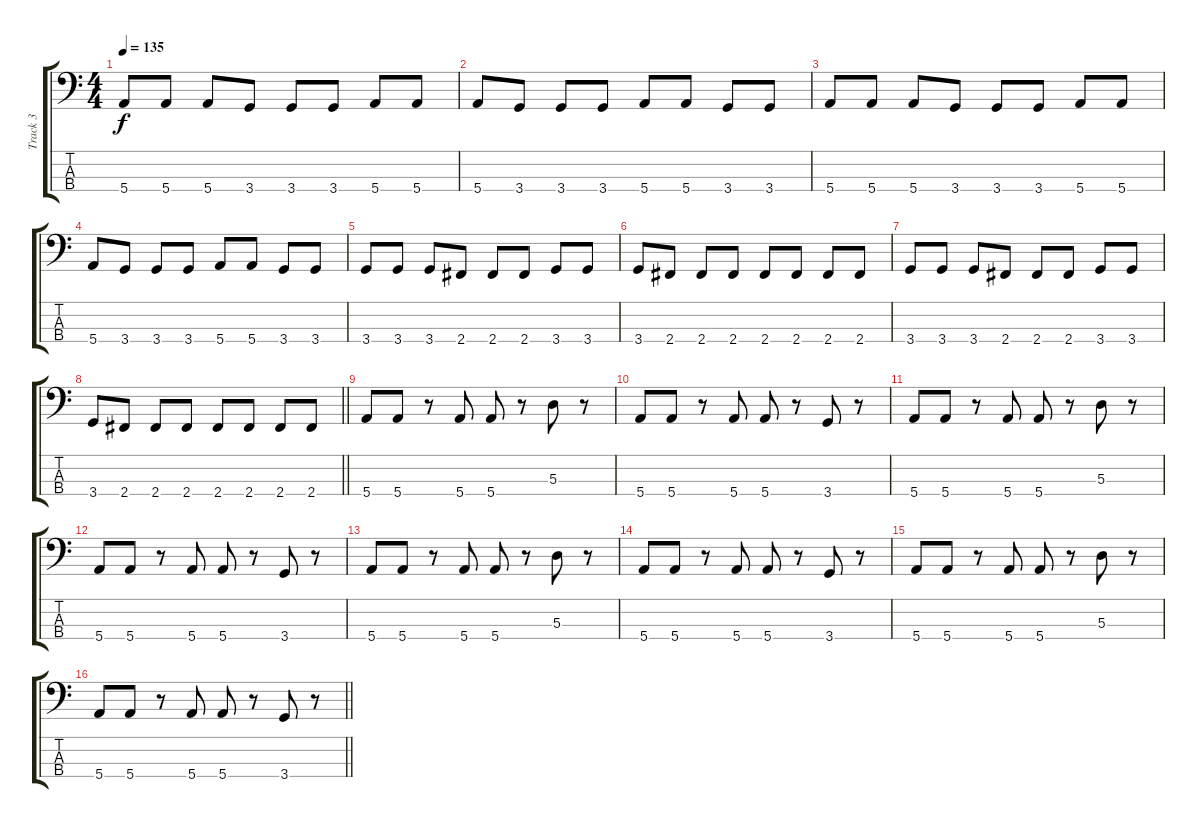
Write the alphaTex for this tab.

\track ("Track 3" "Track 3") {instrument electricbassfinger}
\staff {score tabs}
\tuning (G2 D2 A1 E1) {hide}
\ts (4 4)
\section ("" "")
\tempo 135
\clef f4
\ks c
5.4.8{dy f} 5.4.8 5.4.8 3.4.8 3.4.8 3.4.8 5.4.8 5.4.8 |
5.4.8 3.4.8 3.4.8 3.4.8 5.4.8 5.4.8 3.4.8 3.4.8 |
5.4.8 5.4.8 5.4.8 3.4.8 3.4.8 3.4.8 5.4.8 5.4.8 |
5.4.8 3.4.8 3.4.8 3.4.8 5.4.8 5.4.8 3.4.8 3.4.8 |
3.4.8 3.4.8 3.4.8 2.4.8 2.4.8 2.4.8 3.4.8 3.4.8 |
3.4.8 2.4.8 2.4.8 2.4.8 2.4.8 2.4.8 2.4.8 2.4.8 |
3.4.8 3.4.8 3.4.8 2.4.8 2.4.8 2.4.8 3.4.8 3.4.8 |
\barLineRight lightlight
3.4.8 2.4.8 2.4.8 2.4.8 2.4.8 2.4.8 2.4.8 2.4.8 |
\section ("" "")
5.4.8 5.4.8 r.8 5.4.8 5.4.8 r.8 5.3.8 r.8 |
5.4.8 5.4.8 r.8 5.4.8 5.4.8 r.8 3.4.8 r.8 |
5.4.8 5.4.8 r.8 5.4.8 5.4.8 r.8 5.3.8 r.8 |
5.4.8 5.4.8 r.8 5.4.8 5.4.8 r.8 3.4.8 r.8 |
5.4.8 5.4.8 r.8 5.4.8 5.4.8 r.8 5.3.8 r.8 |
5.4.8 5.4.8 r.8 5.4.8 5.4.8 r.8 3.4.8 r.8 |
5.4.8 5.4.8 r.8 5.4.8 5.4.8 r.8 5.3.8 r.8 |
\barLineRight lightlight
5.4.8 5.4.8 r.8 5.4.8 5.4.8 r.8 3.4.8 r.8
